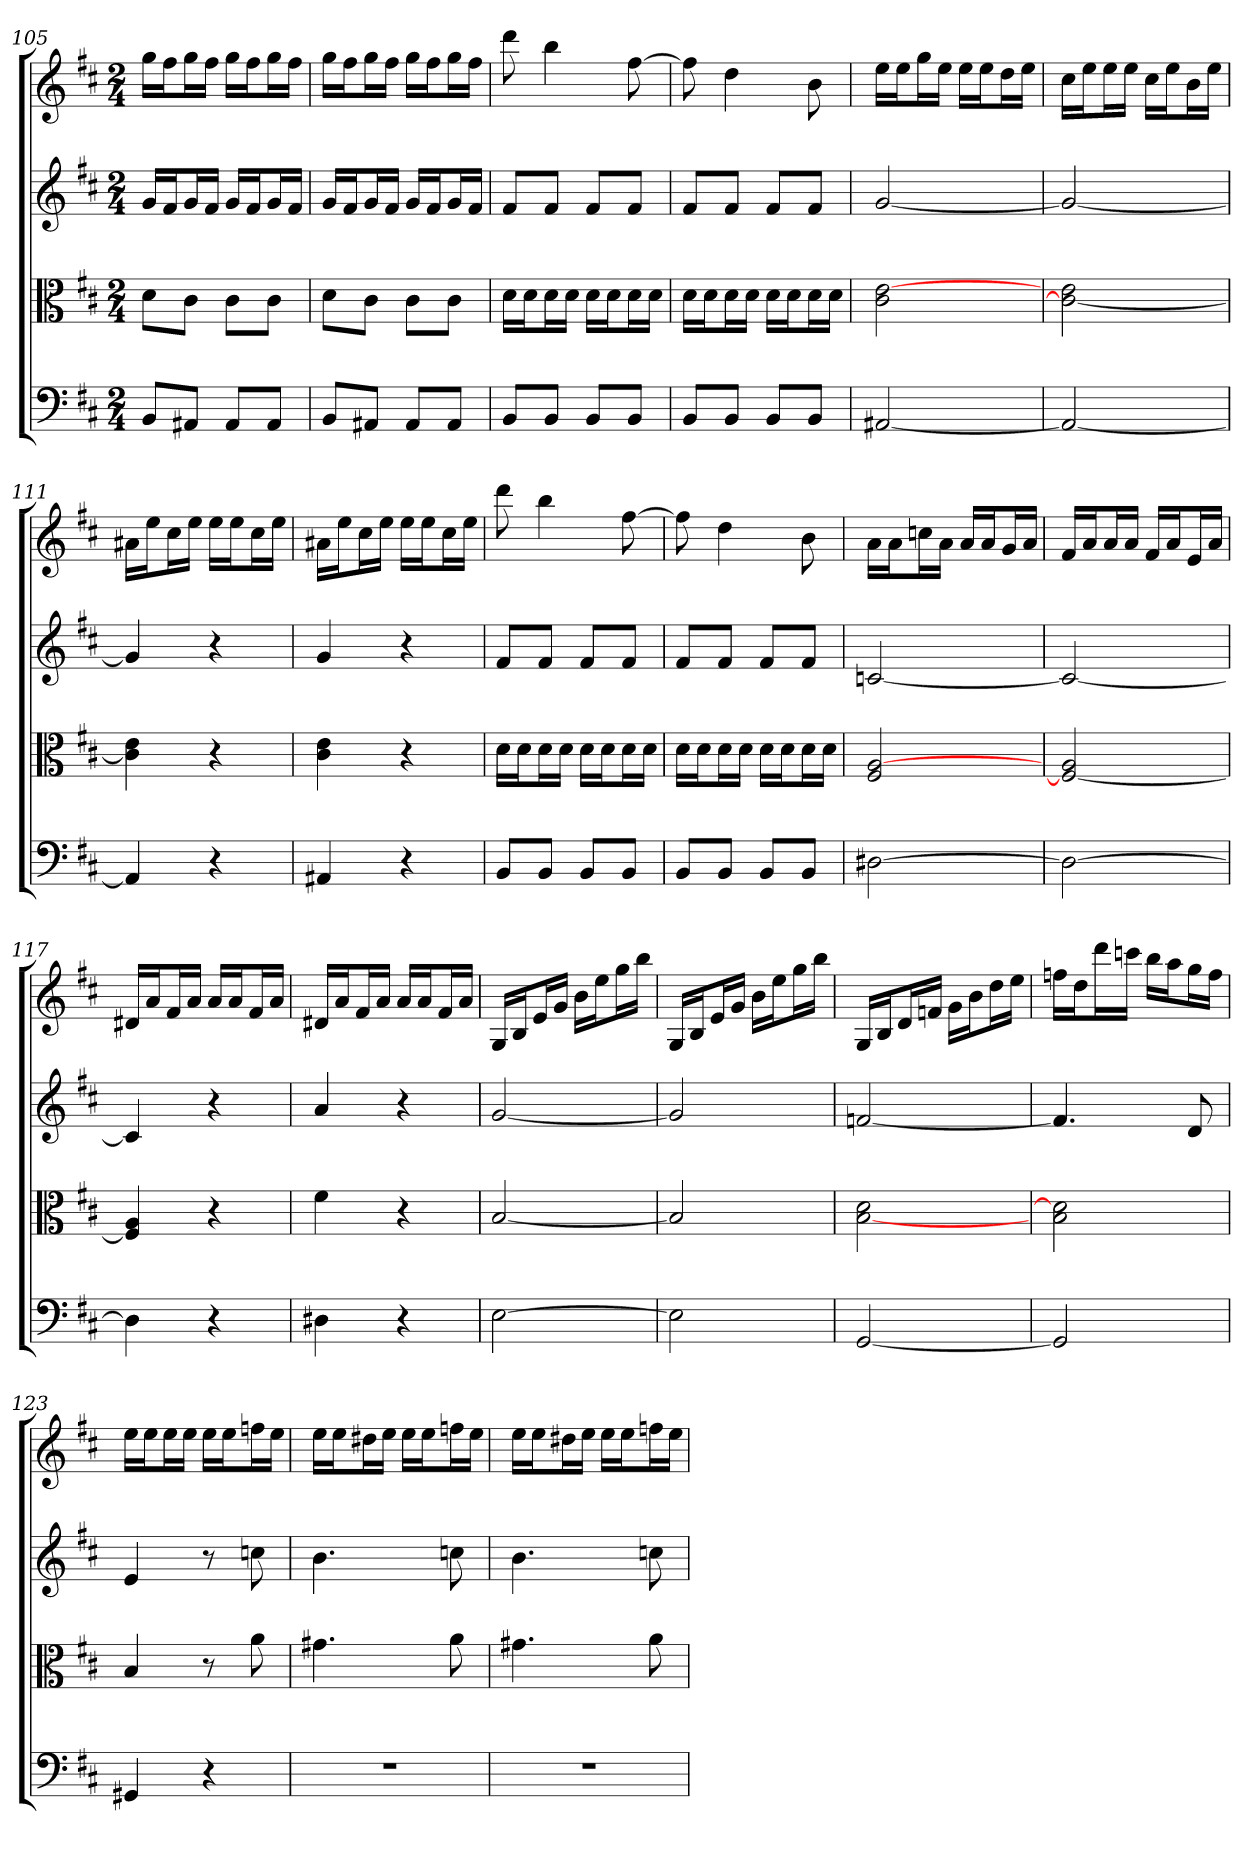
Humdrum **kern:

**kern	**kern	**kern	**kern
*part4	*part3	*part2	*part1
*staff4	*staff3	*staff2	*staff1
*clefF4	*clefC3	*	*
*k[f#c#]	*k[f#c#]	*k[f#c#]	*k[f#c#]
*D:	*D:	*D:	*D:
*M2/4	*M2/4	*M2/4	*M2/4
=105	=105	=105	=105
8BB/L	8d\L	16gLL	16ggLL
.	.	16f#J	16ff#J
8AA#X/J	8c#\J	16gL	16ggL
.	.	16f#JJ	16ff#JJ
8AA#/L	8c#\L	16gLL	16ggLL
.	.	16f#J	16ff#J
8AA#/J	8c#\J	16gL	16ggL
.	.	16f#JJ	16ff#JJ
=106	=106	=106	=106
8BB/L	8d\L	16gLL	16ggLL
.	.	16f#J	16ff#J
8AA#X/J	8c#\J	16gL	16ggL
.	.	16f#JJ	16ff#JJ
8AA#/L	8c#\L	16gLL	16ggLL
.	.	16f#J	16ff#J
8AA#/J	8c#\J	16gL	16ggL
.	.	16f#JJ	16ff#JJ
=107	=107	=107	=107
8BB/L	16d\LL	8f#L	8ddd
.	16d\J	.	.
8BB/J	16d\L	8f#J	4bb
.	16d\JJ	.	.
8BB/L	16d\LL	8f#L	.
.	16d\J	.	.
8BB/J	16d\L	8f#J	[8ff#
.	16d\JJ	.	.
=108	=108	=108	=108
8BB/L	16d\LL	8f#L	8ff#]
.	16d\J	.	.
8BB/J	16d\L	8f#J	4dd
.	16d\JJ	.	.
8BB/L	16d\LL	8f#L	.
.	16d\J	.	.
8BB/J	16d\L	8f#J	8b
.	16d\JJ	.	.
=109	=109	=109	=109
[2AA#X	2c# [2e	[2g	16eeLL
.	.	.	16eeJ
.	.	.	16ggL
.	.	.	16eeJJ
.	.	.	16eeLL
.	.	.	16eeJ
.	.	.	16ddL
.	.	.	16eeJJ
=110	=110	=110	=110
2AA#_	2c#_ 2e	2g_	16cc#LL
.	.	.	16eeJ
.	.	.	16eeL
.	.	.	16eeJJ
.	.	.	16cc#LL
.	.	.	16eeJ
.	.	.	16bL
.	.	.	16eeJJ
=111	=111	=111	=111
4AA#]	4c#] 4e	4g]	16a#XLL
.	.	.	16eeJ
.	.	.	16cc#L
.	.	.	16eeJJ
4r	4r	4r	16eeLL
.	.	.	16eeJ
.	.	.	16cc#L
.	.	.	16eeJJ
=112	=112	=112	=112
4AA#X	4c# 4e	4g	16a#XLL
.	.	.	16eeJ
.	.	.	16cc#L
.	.	.	16eeJJ
4r	4r	4r	16eeLL
.	.	.	16eeJ
.	.	.	16cc#L
.	.	.	16eeJJ
=113	=113	=113	=113
8BB/L	16d\LL	8f#L	8ddd
.	16d\J	.	.
8BB/J	16d\L	8f#J	4bb
.	16d\JJ	.	.
8BB/L	16d\LL	8f#L	.
.	16d\J	.	.
8BB/J	16d\L	8f#J	[8ff#
.	16d\JJ	.	.
=114	=114	=114	=114
8BB/L	16d\LL	8f#L	8ff#]
.	16d\J	.	.
8BB/J	16d\L	8f#J	4dd
.	16d\JJ	.	.
8BB/L	16d\LL	8f#L	.
.	16d\J	.	.
8BB/J	16d\L	8f#J	8b
.	16d\JJ	.	.
=115	=115	=115	=115
[2D#X	2F# [2A	[2cn	16aLL
.	.	.	16aJ
.	.	.	16ccnL
.	.	.	16aJJ
.	.	.	16aLL
.	.	.	16aJ
.	.	.	16gL
.	.	.	16aJJ
=116	=116	=116	=116
2D#_	2F#_ 2A	2c_	16f#LL
.	.	.	16aJ
.	.	.	16aL
.	.	.	16aJJ
.	.	.	16f#LL
.	.	.	16aJ
.	.	.	16eL
.	.	.	16aJJ
=117	=117	=117	=117
4D#]	4F#] 4A	4c]	16d#XLL
.	.	.	16aJ
.	.	.	16f#L
.	.	.	16aJJ
4r	4r	4r	16aLL
.	.	.	16aJ
.	.	.	16f#L
.	.	.	16aJJ
=118	=118	=118	=118
4D#X	4f#	4a	16d#XLL
.	.	.	16aJ
.	.	.	16f#L
.	.	.	16aJJ
4r	4r	4r	16aLL
.	.	.	16aJ
.	.	.	16f#L
.	.	.	16aJJ
=119	=119	=119	=119
[2E	[2B	[2g	16GLL
.	.	.	16BJ
.	.	.	16eL
.	.	.	16gJJ
.	.	.	16bLL
.	.	.	16eeJ
.	.	.	16ggL
.	.	.	16bbJJ
=120	=120	=120	=120
2E]	2B]	2g]	16GLL
.	.	.	16BJ
.	.	.	16eL
.	.	.	16gJJ
.	.	.	16bLL
.	.	.	16eeJ
.	.	.	16ggL
.	.	.	16bbJJ
=121	=121	=121	=121
[2GG	[2B 2d	[2fn	16GLL
.	.	.	16BJ
.	.	.	16dL
.	.	.	16fnJJ
.	.	.	16gLL
.	.	.	16bJ
.	.	.	16ddL
.	.	.	16eeJJ
=122	=122	=122	=122
2GG]	2B 2d]	4.f]	16ffnLL
.	.	.	16ddJ
.	.	.	16dddL
.	.	.	16cccnJJ
.	.	.	16bbLL
.	.	.	16aaJ
.	.	8d	16ggL
.	.	.	16ffJJ
=123	=123	=123	=123
4GG#X	4B	4e	16eeLL
.	.	.	16eeJ
.	.	.	16eeL
.	.	.	16eeJJ
4r	8r	8r	16eeLL
.	.	.	16eeJ
.	8a	8ccn	16ffnL
.	.	.	16eeJJ
=124	=124	=124	=124
2r	4.g#X	4.b	16eeLL
.	.	.	16eeJ
.	.	.	16dd#XL
.	.	.	16eeJJ
.	.	.	16eeLL
.	.	.	16eeJ
.	8a	8ccn	16ffnL
.	.	.	16eeJJ
=125	=125	=125	=125
2r	4.g#X	4.b	16eeLL
.	.	.	16eeJ
.	.	.	16dd#XL
.	.	.	16eeJJ
.	.	.	16eeLL
.	.	.	16eeJ
.	8a	8ccn	16ffnL
.	.	.	16eeJJ
=	=	=	=
*-	*-	*-	*-
